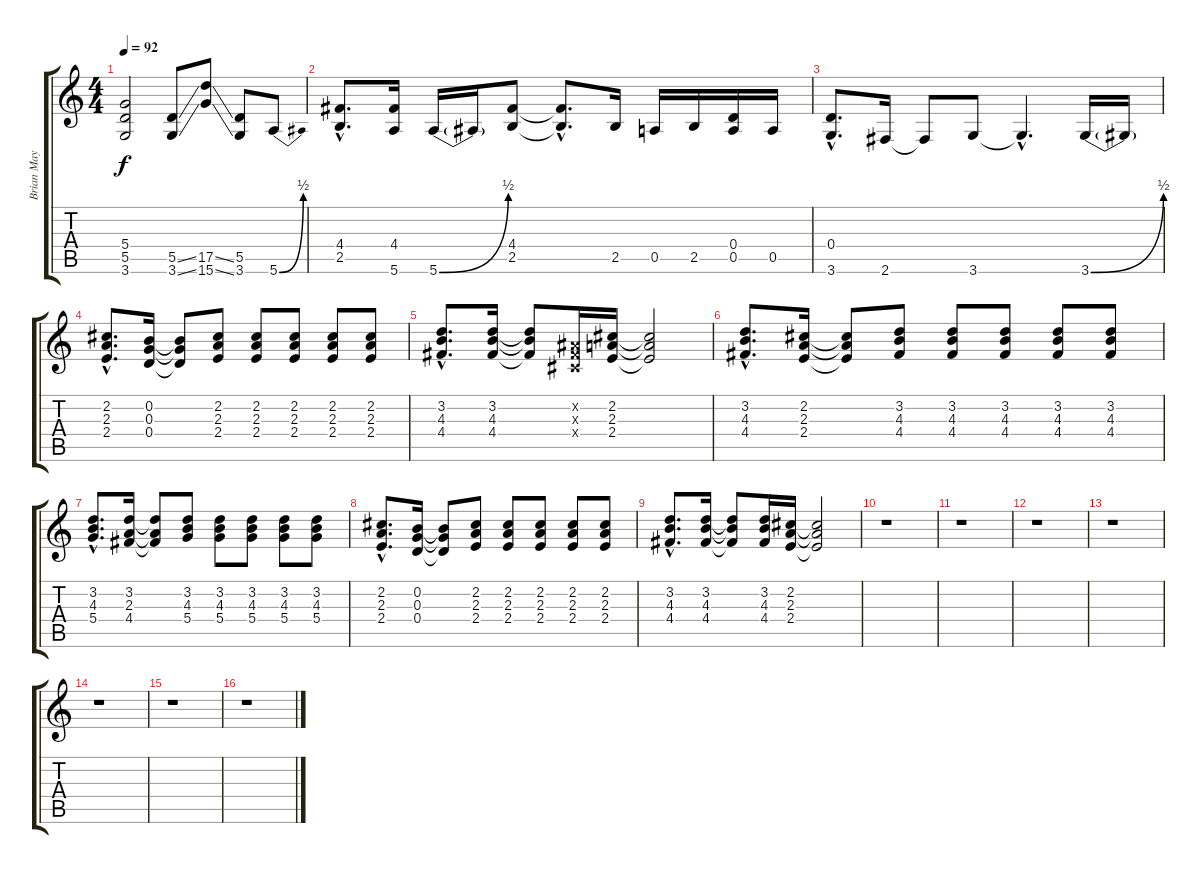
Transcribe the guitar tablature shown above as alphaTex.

\track ("Brian May Gtr 3" "Brian May ") {instrument distortionguitar}
\staff {score tabs}
\tuning (E4 B3 G3 D3 A2 E2) {hide}
\ts (4 4)
\tempo 92
\clef g2
\ks c
(5.4 5.5 3.6).2{dy f} (5.5{ss} 3.6{ss}).8 (17.5{ss} 15.6{ss}).8 (5.5 3.6).8 5.6{be (bend 0 0 60 2)}.8 |
(4.4{hac} 2.5{hac}).8{d} (4.4 5.6).16 5.6{be (bend 0 0 60 2)}.16 5.6{t}.16 (4.4 2.5).8 (4.4{hac t} 2.5{hac t}).8{d} 2.5.16 0.5.16 2.5.16 (0.4 0.5).16 0.5.16 |
(0.4{hac} 3.6{hac}).8{d} 2.6.16 2.6{t}.8 3.6.8 3.6{hac t}.4{d} 3.6{be (bend 0 0 60 2)}.16 3.6{t}.16 |
(2.2{hac} 2.3{hac} 2.4{hac}).8{d} (0.2 0.3 0.4).16 (0.2{t} 0.3{t} 0.4{t}).8 (2.2 2.3 2.4).8 (2.2 2.3 2.4).8 (2.2 2.3 2.4).8 (2.2 2.3 2.4).8 (2.2 2.3 2.4).8 |
(3.2{hac} 4.3{hac} 4.4{hac}).8{d} (3.2 4.3 4.4).16 (3.2{t} 4.3{t} 4.4{t}).8 (-1.2{x} -1.3{x} -1.4{x}).16 (2.2 2.3 2.4).16 (2.2{t} 2.3{t} 2.4{t}).2 |
(3.2{hac} 4.3{hac} 4.4{hac}).8{d} (2.2 2.3 2.4).16 (2.2{t} 2.3{t} 2.4{t}).8 (3.2 4.3 4.4).8 (3.2 4.3 4.4).8 (3.2 4.3 4.4).8 (3.2 4.3 4.4).8 (3.2 4.3 4.4).8 |
(3.2{hac} 4.3{hac} 5.4{hac}).8{d} (3.2 2.3 4.4).16 (3.2{t} 2.3{t} 4.4{t}).8 (3.2 4.3 5.4).8 (3.2 4.3 5.4).8 (3.2 4.3 5.4).8 (3.2 4.3 5.4).8 (3.2 4.3 5.4).8 |
(2.2{hac} 2.3{hac} 2.4{hac}).8{d} (0.2 0.3 0.4).16 (0.2{t} 0.3{t} 0.4{t}).8 (2.2 2.3 2.4).8 (2.2 2.3 2.4).8 (2.2 2.3 2.4).8 (2.2 2.3 2.4).8 (2.2 2.3 2.4).8 |
(3.2{hac} 4.3{hac} 4.4{hac}).8{d} (3.2 4.3 4.4).16 (3.2{t} 4.3{t} 4.4{t}).8 (3.2 4.3 4.4).16 (2.2 2.3 2.4).16 (2.2{t} 2.3{t} 2.4{t}).2 |
r.1 |
r.1 |
r.1 |
r.1 |
r.1 |
r.1 |
r.1
